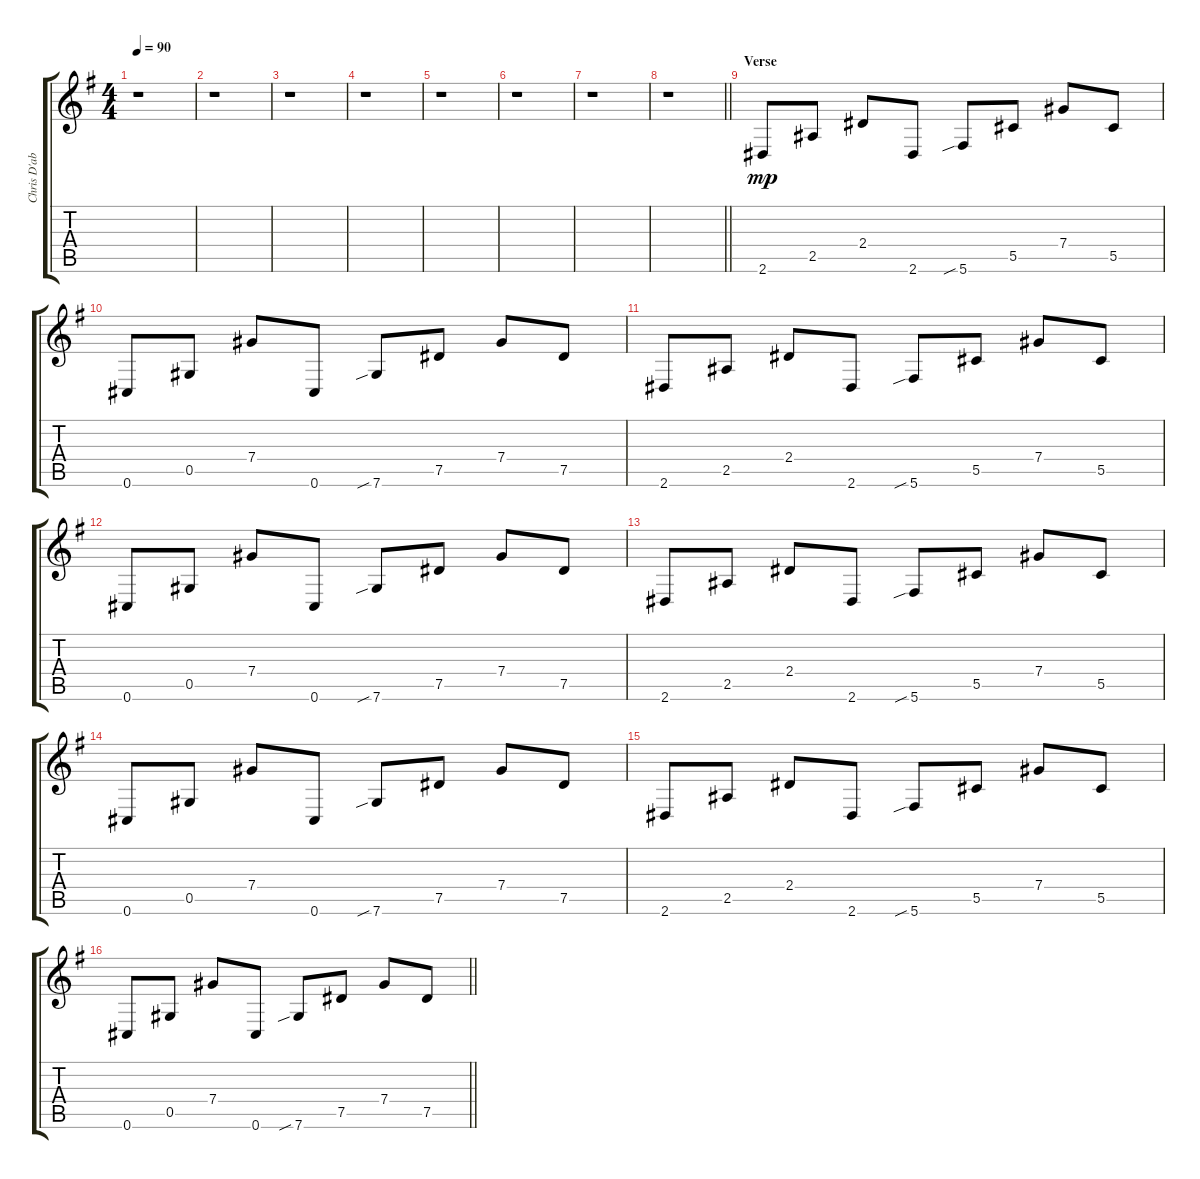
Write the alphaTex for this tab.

\track ("Chris D'abaldo (Rhythm Guitar)" "Chris D'ab") {instrument electricguitarclean}
\staff {score tabs}
\tuning (Eb4 Bb3 Gb3 Db3 Ab2 Db2) {hide}
\ts (4 4)
\tempo 90
\clef g2
\ks g
r.1{dy mp} |
r.1 |
r.1 |
r.1 |
r.1 |
r.1 |
r.1 |
\barLineRight lightlight
r.1 |
\section ("" "Verse")
2.6.8{volume 16} 2.5.8 2.4.8 2.6.8 5.6{sib}.8 5.5.8 7.4.8 5.5.8 |
0.6.8 0.5.8 7.4.8 0.6.8 7.6{sib}.8 7.5.8 7.4.8 7.5.8 |
2.6.8 2.5.8 2.4.8 2.6.8 5.6{sib}.8 5.5.8 7.4.8 5.5.8 |
0.6.8 0.5.8 7.4.8 0.6.8 7.6{sib}.8 7.5.8 7.4.8 7.5.8 |
2.6.8 2.5.8 2.4.8 2.6.8 5.6{sib}.8 5.5.8 7.4.8 5.5.8 |
0.6.8 0.5.8 7.4.8 0.6.8 7.6{sib}.8 7.5.8 7.4.8 7.5.8 |
2.6.8 2.5.8 2.4.8 2.6.8 5.6{sib}.8 5.5.8 7.4.8 5.5.8 |
\barLineRight lightlight
0.6.8 0.5.8 7.4.8 0.6.8 7.6{sib}.8 7.5.8 7.4.8 7.5.8
